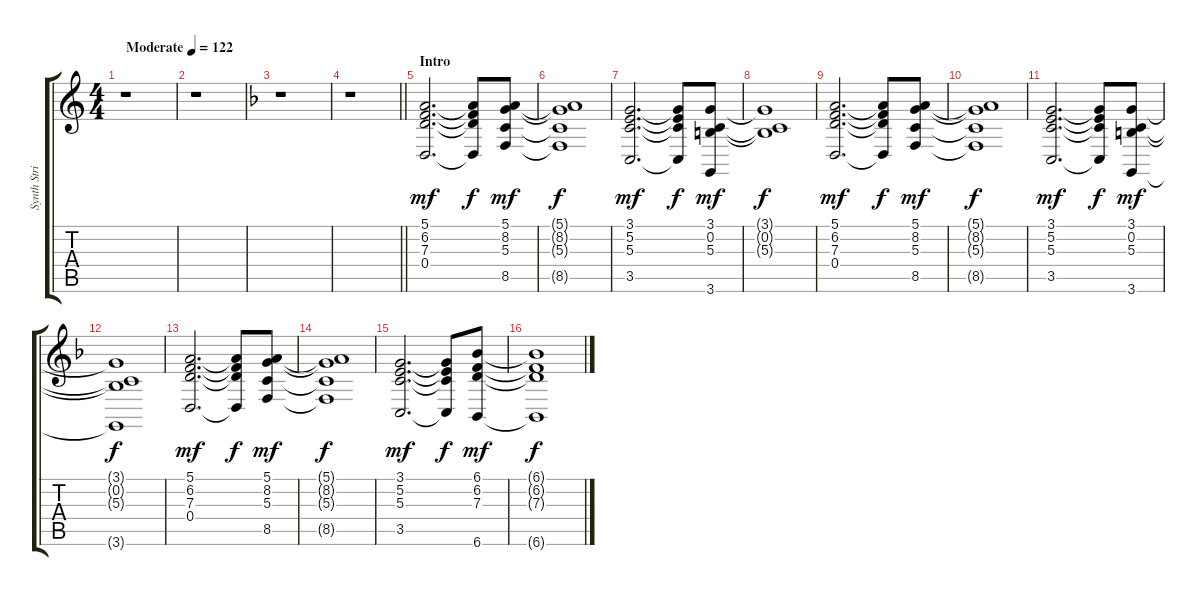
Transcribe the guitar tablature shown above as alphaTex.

\track ("Synth Strings (Gillian Gilbert)" "Synth Stri") {instrument stringensemble1}
\staff {score tabs}
\tuning (E4 B3 G3 D3 A2 E2) {hide}
\ts (4 4)
\tempo (122 "Moderate")
\clef g2
\ks c
r.1{dy mf instrument stringensemble1} |
r.1 |
\ks f
r.1 |
\barLineRight lightlight
r.1 |
\section ("" "Intro")
(5.1 6.2 7.3 0.4).2{d} (5.1{t} 6.2{t} 7.3{t} 0.4{t}).8{dy f} (5.1 8.2 5.3 8.5).8{dy mf} |
(5.1{t} 8.2{t} 5.3{t} 8.5{t}).1{dy f} |
(3.1 5.2 5.3 3.5).2{d dy mf} (3.1{t} 5.2{t} 5.3{t} 3.5{t}).8{dy f} (3.1 0.2 5.3 3.6).8{dy mf} |
(3.1{t} 0.2{t} 5.3{t}).1{dy f} |
(5.1 6.2 7.3 0.4).2{d dy mf} (5.1{t} 6.2{t} 7.3{t} 0.4{t}).8{dy f} (5.1 8.2 5.3 8.5).8{dy mf} |
(5.1{t} 8.2{t} 5.3{t} 8.5{t}).1{dy f} |
(3.1 5.2 5.3 3.5).2{d dy mf} (3.1{t} 5.2{t} 5.3{t} 3.5{t}).8{dy f} (3.1 0.2 5.3 3.6).8{dy mf} |
(3.1{t} 0.2{t} 5.3{t} 3.6{t}).1{dy f} |
(5.1 6.2 7.3 0.4).2{d dy mf} (5.1{t} 6.2{t} 7.3{t} 0.4{t}).8{dy f} (5.1 8.2 5.3 8.5).8{dy mf} |
(5.1{t} 8.2{t} 5.3{t} 8.5{t}).1{dy f} |
(3.1 5.2 5.3 3.5).2{d dy mf} (3.1{t} 5.2{t} 5.3{t} 3.5{t}).8{dy f} (6.1 6.2 7.3 6.6).8{dy mf} |
(6.1{t} 6.2{t} 7.3{t} 6.6{t}).1{dy f}
